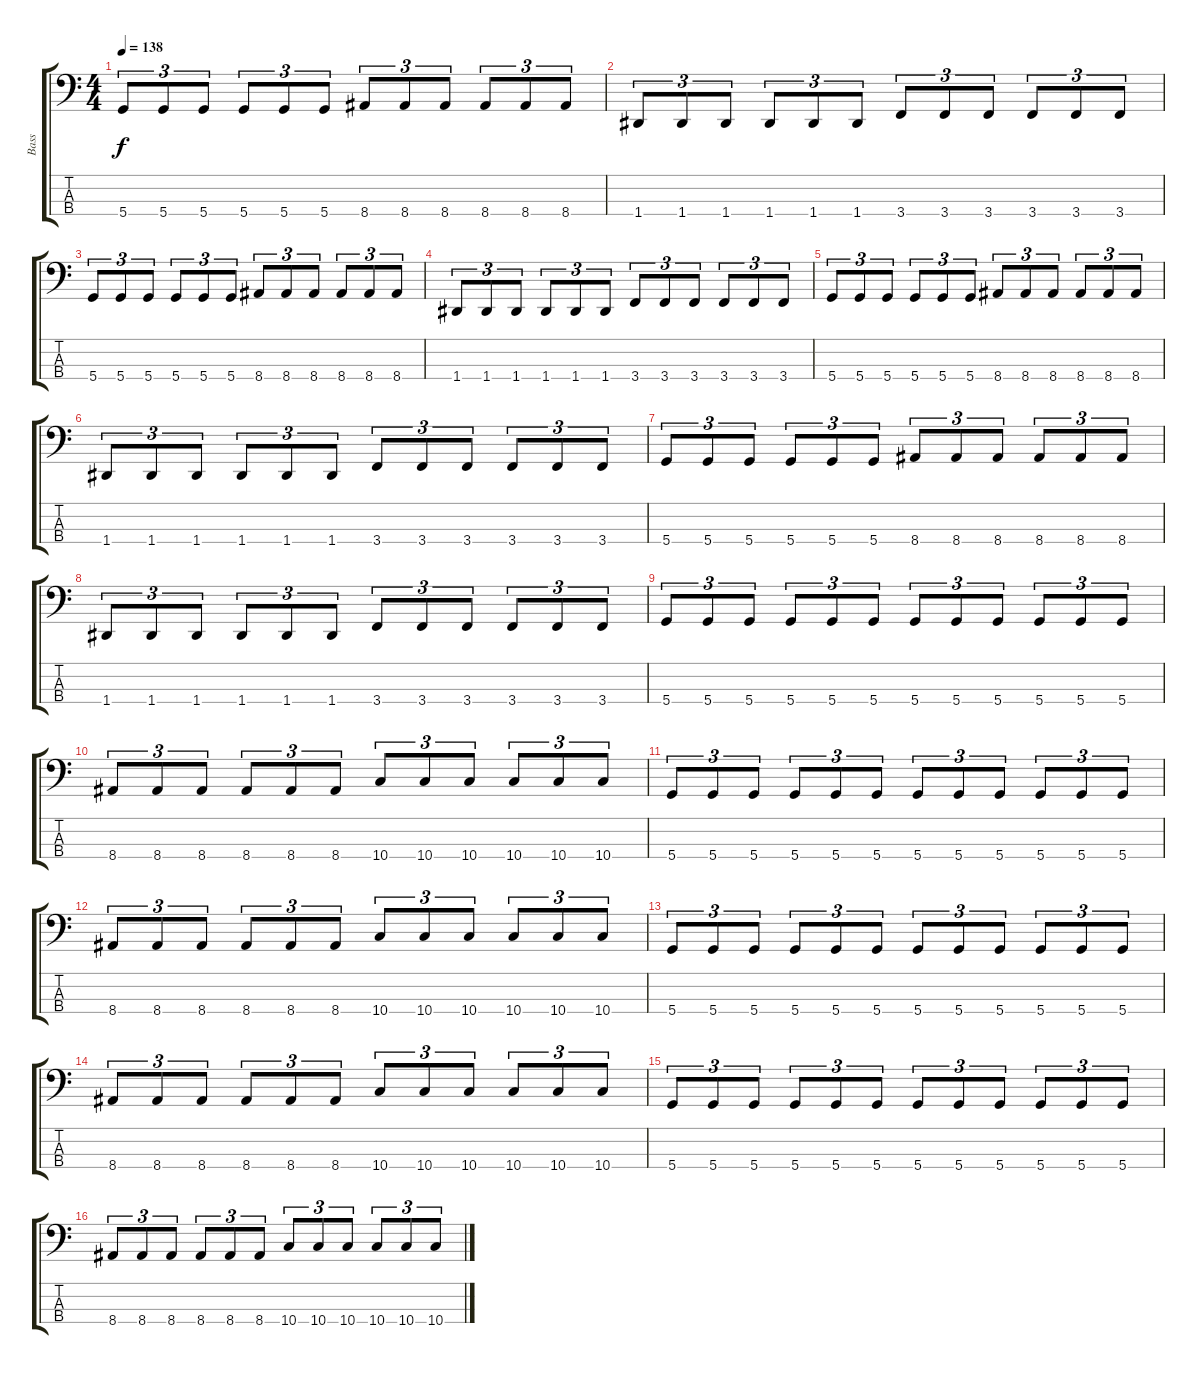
\track ("Bass" "Bass") {instrument electricbassfinger}
\staff {score tabs}
\tuning (G2 D2 A1 D1) {hide}
\ts (4 4)
\tempo 138
\clef f4
\ks c
5.4.8{tu (3 2) dy f} 5.4.8{tu (3 2)} 5.4.8{tu (3 2)} 5.4.8{tu (3 2)} 5.4.8{tu (3 2)} 5.4.8{tu (3 2)} 8.4.8{tu (3 2)} 8.4.8{tu (3 2)} 8.4.8{tu (3 2)} 8.4.8{tu (3 2)} 8.4.8{tu (3 2)} 8.4.8{tu (3 2)} |
1.4.8{tu (3 2)} 1.4.8{tu (3 2)} 1.4.8{tu (3 2)} 1.4.8{tu (3 2)} 1.4.8{tu (3 2)} 1.4.8{tu (3 2)} 3.4.8{tu (3 2)} 3.4.8{tu (3 2)} 3.4.8{tu (3 2)} 3.4.8{tu (3 2)} 3.4.8{tu (3 2)} 3.4.8{tu (3 2)} |
5.4.8{tu (3 2)} 5.4.8{tu (3 2)} 5.4.8{tu (3 2)} 5.4.8{tu (3 2)} 5.4.8{tu (3 2)} 5.4.8{tu (3 2)} 8.4.8{tu (3 2)} 8.4.8{tu (3 2)} 8.4.8{tu (3 2)} 8.4.8{tu (3 2)} 8.4.8{tu (3 2)} 8.4.8{tu (3 2)} |
1.4.8{tu (3 2)} 1.4.8{tu (3 2)} 1.4.8{tu (3 2)} 1.4.8{tu (3 2)} 1.4.8{tu (3 2)} 1.4.8{tu (3 2)} 3.4.8{tu (3 2)} 3.4.8{tu (3 2)} 3.4.8{tu (3 2)} 3.4.8{tu (3 2)} 3.4.8{tu (3 2)} 3.4.8{tu (3 2)} |
5.4.8{tu (3 2)} 5.4.8{tu (3 2)} 5.4.8{tu (3 2)} 5.4.8{tu (3 2)} 5.4.8{tu (3 2)} 5.4.8{tu (3 2)} 8.4.8{tu (3 2)} 8.4.8{tu (3 2)} 8.4.8{tu (3 2)} 8.4.8{tu (3 2)} 8.4.8{tu (3 2)} 8.4.8{tu (3 2)} |
1.4.8{tu (3 2)} 1.4.8{tu (3 2)} 1.4.8{tu (3 2)} 1.4.8{tu (3 2)} 1.4.8{tu (3 2)} 1.4.8{tu (3 2)} 3.4.8{tu (3 2)} 3.4.8{tu (3 2)} 3.4.8{tu (3 2)} 3.4.8{tu (3 2)} 3.4.8{tu (3 2)} 3.4.8{tu (3 2)} |
5.4.8{tu (3 2)} 5.4.8{tu (3 2)} 5.4.8{tu (3 2)} 5.4.8{tu (3 2)} 5.4.8{tu (3 2)} 5.4.8{tu (3 2)} 8.4.8{tu (3 2)} 8.4.8{tu (3 2)} 8.4.8{tu (3 2)} 8.4.8{tu (3 2)} 8.4.8{tu (3 2)} 8.4.8{tu (3 2)} |
1.4.8{tu (3 2)} 1.4.8{tu (3 2)} 1.4.8{tu (3 2)} 1.4.8{tu (3 2)} 1.4.8{tu (3 2)} 1.4.8{tu (3 2)} 3.4.8{tu (3 2)} 3.4.8{tu (3 2)} 3.4.8{tu (3 2)} 3.4.8{tu (3 2)} 3.4.8{tu (3 2)} 3.4.8{tu (3 2)} |
5.4.8{tu (3 2)} 5.4.8{tu (3 2)} 5.4.8{tu (3 2)} 5.4.8{tu (3 2)} 5.4.8{tu (3 2)} 5.4.8{tu (3 2)} 5.4.8{tu (3 2)} 5.4.8{tu (3 2)} 5.4.8{tu (3 2)} 5.4.8{tu (3 2)} 5.4.8{tu (3 2)} 5.4.8{tu (3 2)} |
8.4.8{tu (3 2)} 8.4.8{tu (3 2)} 8.4.8{tu (3 2)} 8.4.8{tu (3 2)} 8.4.8{tu (3 2)} 8.4.8{tu (3 2)} 10.4.8{tu (3 2)} 10.4.8{tu (3 2)} 10.4.8{tu (3 2)} 10.4.8{tu (3 2)} 10.4.8{tu (3 2)} 10.4.8{tu (3 2)} |
5.4.8{tu (3 2)} 5.4.8{tu (3 2)} 5.4.8{tu (3 2)} 5.4.8{tu (3 2)} 5.4.8{tu (3 2)} 5.4.8{tu (3 2)} 5.4.8{tu (3 2)} 5.4.8{tu (3 2)} 5.4.8{tu (3 2)} 5.4.8{tu (3 2)} 5.4.8{tu (3 2)} 5.4.8{tu (3 2)} |
8.4.8{tu (3 2)} 8.4.8{tu (3 2)} 8.4.8{tu (3 2)} 8.4.8{tu (3 2)} 8.4.8{tu (3 2)} 8.4.8{tu (3 2)} 10.4.8{tu (3 2)} 10.4.8{tu (3 2)} 10.4.8{tu (3 2)} 10.4.8{tu (3 2)} 10.4.8{tu (3 2)} 10.4.8{tu (3 2)} |
5.4.8{tu (3 2)} 5.4.8{tu (3 2)} 5.4.8{tu (3 2)} 5.4.8{tu (3 2)} 5.4.8{tu (3 2)} 5.4.8{tu (3 2)} 5.4.8{tu (3 2)} 5.4.8{tu (3 2)} 5.4.8{tu (3 2)} 5.4.8{tu (3 2)} 5.4.8{tu (3 2)} 5.4.8{tu (3 2)} |
8.4.8{tu (3 2)} 8.4.8{tu (3 2)} 8.4.8{tu (3 2)} 8.4.8{tu (3 2)} 8.4.8{tu (3 2)} 8.4.8{tu (3 2)} 10.4.8{tu (3 2)} 10.4.8{tu (3 2)} 10.4.8{tu (3 2)} 10.4.8{tu (3 2)} 10.4.8{tu (3 2)} 10.4.8{tu (3 2)} |
5.4.8{tu (3 2)} 5.4.8{tu (3 2)} 5.4.8{tu (3 2)} 5.4.8{tu (3 2)} 5.4.8{tu (3 2)} 5.4.8{tu (3 2)} 5.4.8{tu (3 2)} 5.4.8{tu (3 2)} 5.4.8{tu (3 2)} 5.4.8{tu (3 2)} 5.4.8{tu (3 2)} 5.4.8{tu (3 2)} |
8.4.8{tu (3 2)} 8.4.8{tu (3 2)} 8.4.8{tu (3 2)} 8.4.8{tu (3 2)} 8.4.8{tu (3 2)} 8.4.8{tu (3 2)} 10.4.8{tu (3 2)} 10.4.8{tu (3 2)} 10.4.8{tu (3 2)} 10.4.8{tu (3 2)} 10.4.8{tu (3 2)} 10.4.8{tu (3 2)}
